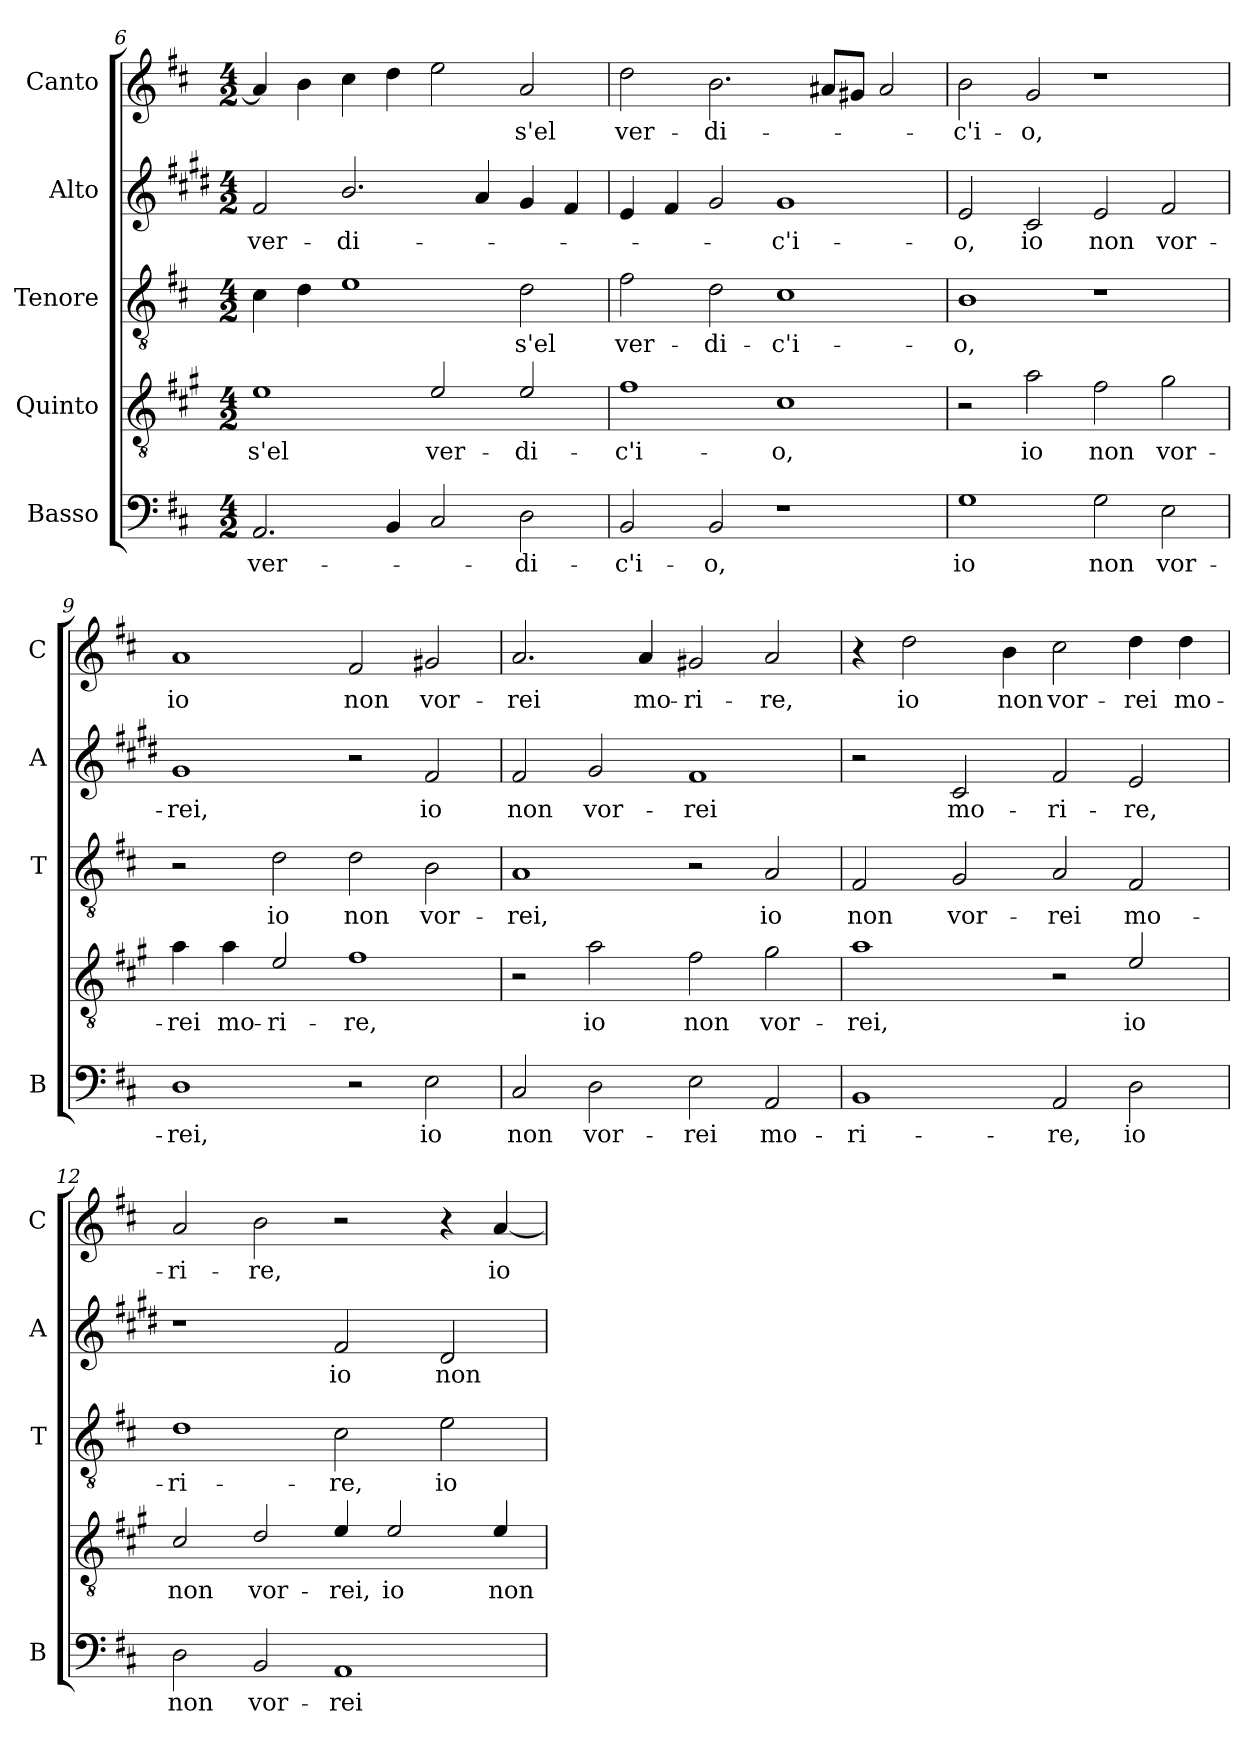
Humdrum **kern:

**kern	**text	**kern	**text	**kern	**text	**kern	**text	**kern	**text
*part5	*part5	*part4	*part4	*part3	*part3	*part2	*part2	*part1	*part1
*staff5	*staff5	*staff4	*staff4	*staff3	*staff3	*staff2	*staff2	*staff1	*staff1
*I"Basso	*	*I"Quinto	*	*I"Tenore	*	*I"Alto	*	*I"Canto	*
*I'B	*	*	*	*I'T	*	*I'A	*	*I'C	*
*clefF4	*	*clefGv2	*	*clefGv2	*	*clefG2	*	*clefG2	*
*	*	*ITrd4c7	*	*	*	*ITrd1c2	*	*	*
*k[f#c#]	*	*k[f#c#]	*	*k[f#c#]	*	*k[f#c#]	*	*k[f#c#]	*
*D:	*	*D:	*	*D:	*	*D:	*	*D:	*
*M4/2	*	*M4/2	*	*M4/2	*	*M4/2	*	*M4/2	*
=6	=6	=6	=6	=6	=6	=6	=6	=6	=6
!	!LO:LY:b	!	!LO:LY:b	!	!	!	!LO:LY:b	!	!
2.AA/	ver-	1A	s'el	4c#\	.	2e/	ver-	4a/]	.
.	.	.	.	4d\	.	.	.	4b\	.
!	!	!	!	!	!	!	!LO:LY:b	!	!
.	.	.	.	1e	.	2.a/	-di-	4cc#\	.
4BB/	.	.	.	.	.	.	.	4dd\	.
!	!	!	!LO:LY:b	!	!	!	!	!	!
2C#/	.	2A/	ver-	.	.	.	.	2ee\	.
.	.	.	.	.	.	4g/	.	.	.
!	!LO:LY:b	!	!LO:LY:b	!	!LO:LY:b	!	!	!	!LO:LY:b
2D\	-di-	2A/	-di-	2d\	s'el	4f#/	.	2a/	s'el
.	.	.	.	.	.	4e/	.	.	.
=7	=7	=7	=7	=7	=7	=7	=7	=7	=7
!	!LO:LY:b	!	!LO:LY:b	!	!LO:LY:b	!	!	!	!LO:LY:b
2BB/	-c'i-	1B	-c'i-	2f#\	ver-	4d/	.	2dd\	ver-
.	.	.	.	.	.	4e/	.	.	.
!	!LO:LY:b	!	!	!	!LO:LY:b	!	!	!	!LO:LY:b
2BB/	-o,	.	.	2d\	-di-	2f#/	.	2.b\	-di-
!	!	!	!LO:LY:b	!	!LO:LY:b	!	!LO:LY:b	!	!
1r	.	1F#	-o,	1c#	-c'i-	1f#	-c'i-	.	.
.	.	.	.	.	.	.	.	8a#X/L	.
.	.	.	.	.	.	.	.	8g#X/J	.
.	.	.	.	.	.	.	.	2a#/	.
=8	=8	=8	=8	=8	=8	=8	=8	=8	=8
!	!LO:LY:b	!	!	!	!LO:LY:b	!	!LO:LY:b	!	!LO:LY:b
1G	io	2r	.	1B	-o,	2d/	-o,	2b\	-c'i-
!	!	!	!LO:LY:b	!	!	!	!LO:LY:b	!	!LO:LY:b
.	.	2d\	io	.	.	2B/	io	2g/	-o,
!	!LO:LY:b	!	!LO:LY:b	!	!	!	!LO:LY:b	!	!
2G\	non	2B\	non	1r	.	2d/	non	1r	.
!	!LO:LY:b	!	!LO:LY:b	!	!	!	!LO:LY:b	!	!
2E\	vor-	2c#\	vor-	.	.	2e/	vor-	.	.
=9	=9	=9	=9	=9	=9	=9	=9	=9	=9
!	!LO:LY:b	!	!LO:LY:b	!	!	!	!LO:LY:b	!	!LO:LY:b
1D	-rei,	4d\	-rei	2r	.	1f#	-rei,	1a	io
!	!	!	!LO:LY:b	!	!	!	!	!	!
.	.	4d\	mo-	.	.	.	.	.	.
!	!	!	!LO:LY:b	!	!LO:LY:b	!	!	!	!
.	.	2A/	-ri-	2d\	io	.	.	.	.
!	!	!	!LO:LY:b	!	!LO:LY:b	!	!	!	!LO:LY:b
2r	.	1B	-re,	2d\	non	2r	.	2f#/	non
!	!LO:LY:b	!	!	!	!LO:LY:b	!	!LO:LY:b	!	!LO:LY:b
2E\	io	.	.	2B\	vor-	2e/	io	2g#X/	vor-
!!LO:LB:g=z
=10	=10	=10	=10	=10	=10	=10	=10	=10	=10
!	!LO:LY:b	!	!	!	!LO:LY:b	!	!LO:LY:b	!	!LO:LY:b
2C#/	non	2r	.	1A	-rei,	2e/	non	2.a/	-rei
!	!LO:LY:b	!	!LO:LY:b	!	!	!	!LO:LY:b	!	!
2D\	vor-	2d\	io	.	.	2f#/	vor-	.	.
!	!	!	!	!	!	!	!	!	!LO:LY:b
.	.	.	.	.	.	.	.	4a/	mo-
!	!LO:LY:b	!	!LO:LY:b	!	!	!	!LO:LY:b	!	!LO:LY:b
2E\	-rei	2B\	non	2r	.	1e	-rei	2g#X/	-ri-
!	!LO:LY:b	!	!LO:LY:b	!	!LO:LY:b	!	!	!	!LO:LY:b
2AA/	mo-	2c#\	vor-	2A/	io	.	.	2a/	-re,
=11	=11	=11	=11	=11	=11	=11	=11	=11	=11
!	!LO:LY:b	!	!LO:LY:b	!	!LO:LY:b	!	!	!	!
1BB	-ri-	1d	-rei,	2F#/	non	2r	.	4r	.
!	!	!	!	!	!	!	!	!	!LO:LY:b
.	.	.	.	.	.	.	.	2dd\	io
!	!	!	!	!	!LO:LY:b	!	!LO:LY:b	!	!
.	.	.	.	2G/	vor-	2B/	mo-	.	.
!	!	!	!	!	!	!	!	!	!LO:LY:b
.	.	.	.	.	.	.	.	4b\	non
!	!LO:LY:b	!	!	!	!LO:LY:b	!	!LO:LY:b	!	!LO:LY:b
2AA/	-re,	2rc	.	2A/	-rei	2e/	-ri-	2cc#\	vor-
!	!LO:LY:b	!	!LO:LY:b	!	!LO:LY:b	!	!LO:LY:b	!	!LO:LY:b
2D\	io	2A/	io	2F#/	mo-	2d/	-re,	4dd\	-rei
!	!	!	!	!	!	!	!	!	!LO:LY:b
.	.	.	.	.	.	.	.	4dd\	mo-
=12	=12	=12	=12	=12	=12	=12	=12	=12	=12
!	!LO:LY:b	!	!LO:LY:b	!	!LO:LY:b	!	!	!	!LO:LY:b
2D\	non	2F#/	non	1d	-ri-	1r	.	2a/	-ri-
!	!LO:LY:b	!	!LO:LY:b	!	!	!	!	!	!LO:LY:b
2BB/	vor-	2G/	vor-	.	.	.	.	2b\	-re,
!	!LO:LY:b	!	!LO:LY:b	!	!LO:LY:b	!	!LO:LY:b	!	!
1AA	-rei	4A/	-rei,	2c#\	-re,	2e/	io	2r	.
!	!	!	!LO:LY:b	!	!	!	!	!	!
.	.	2A/	io	.	.	.	.	.	.
!	!	!	!	!	!LO:LY:b	!	!LO:LY:b	!	!
.	.	.	.	2e\	io	2c#/	non	4r	.
!	!	!	!LO:LY:b	!	!	!	!	!	!LO:LY:b
.	.	4A/	non	.	.	.	.	[4a/	io
=	=	=	=	=	=	=	=	=	=
*-	*-	*-	*-	*-	*-	*-	*-	*-	*-
